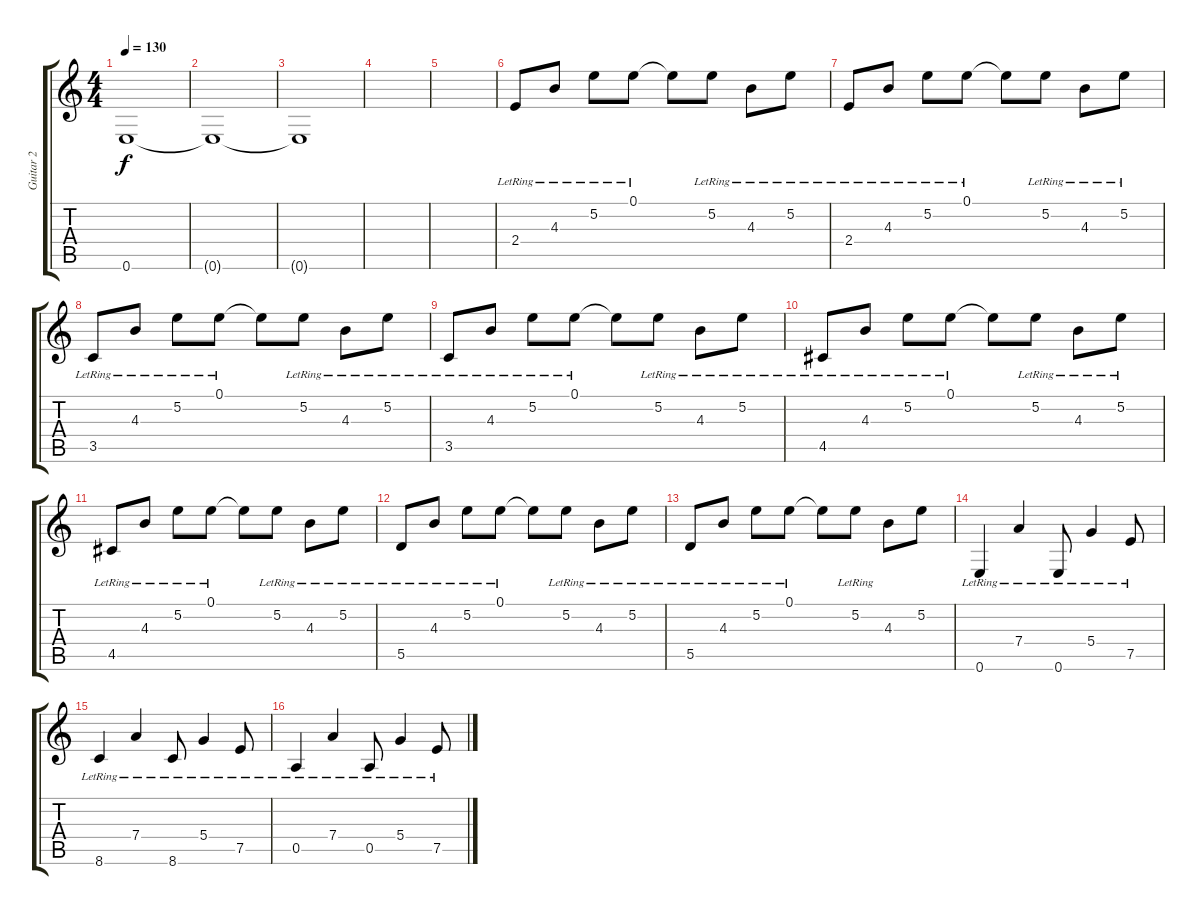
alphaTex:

\track ("Guitar 2" "Guitar 2") {instrument distortionguitar}
\staff {score tabs}
\tuning (E4 B3 G3 D3 A2 E2) {hide}
\ts (4 4)
\tempo 130
\clef g2
\ks c
0.6{t}.1{dy f} |
0.6{t}.1 |
0.6{t}.1 |
|
|
2.4{lr}.8{instrument acousticguitarnylon} 4.3{lr}.8 5.2{lr}.8 0.1{lr}.8 0.1{t}.8 5.2{lr}.8 4.3{lr}.8 5.2{lr}.8 |
2.4{lr}.8 4.3{lr}.8 5.2{lr}.8 0.1{lr}.8 0.1{t}.8 5.2{lr}.8 4.3{lr}.8 5.2{lr}.8 |
3.5{lr}.8 4.3{lr}.8 5.2{lr}.8 0.1{lr}.8 0.1{t}.8 5.2{lr}.8 4.3{lr}.8 5.2{lr}.8 |
3.5{lr}.8 4.3{lr}.8 5.2{lr}.8 0.1{lr}.8 0.1{t}.8 5.2{lr}.8 4.3{lr}.8 5.2{lr}.8 |
4.5{lr}.8 4.3{lr}.8 5.2{lr}.8 0.1{lr}.8 0.1{t}.8 5.2{lr}.8 4.3{lr}.8 5.2{lr}.8 |
4.5{lr}.8 4.3{lr}.8 5.2{lr}.8 0.1{lr}.8 0.1{t}.8 5.2{lr}.8 4.3{lr}.8 5.2{lr}.8 |
5.5{lr}.8 4.3{lr}.8 5.2{lr}.8 0.1{lr}.8 0.1{t}.8 5.2{lr}.8 4.3{lr}.8 5.2{lr}.8 |
5.5{lr}.8 4.3{lr}.8 5.2{lr}.8 0.1{lr}.8 0.1{t}.8 5.2{lr}.8 4.3.8 5.2.8 |
0.6{lr}.4{volume 16} 7.4{lr}.4 0.6{lr}.8 5.4{lr}.4 7.5{lr}.8 |
8.6{lr}.4 7.4{lr}.4 8.6{lr}.8 5.4{lr}.4 7.5{lr}.8 |
0.5{lr}.4 7.4{lr}.4 0.5{lr}.8 5.4{lr}.4 7.5{ss lr}.8
